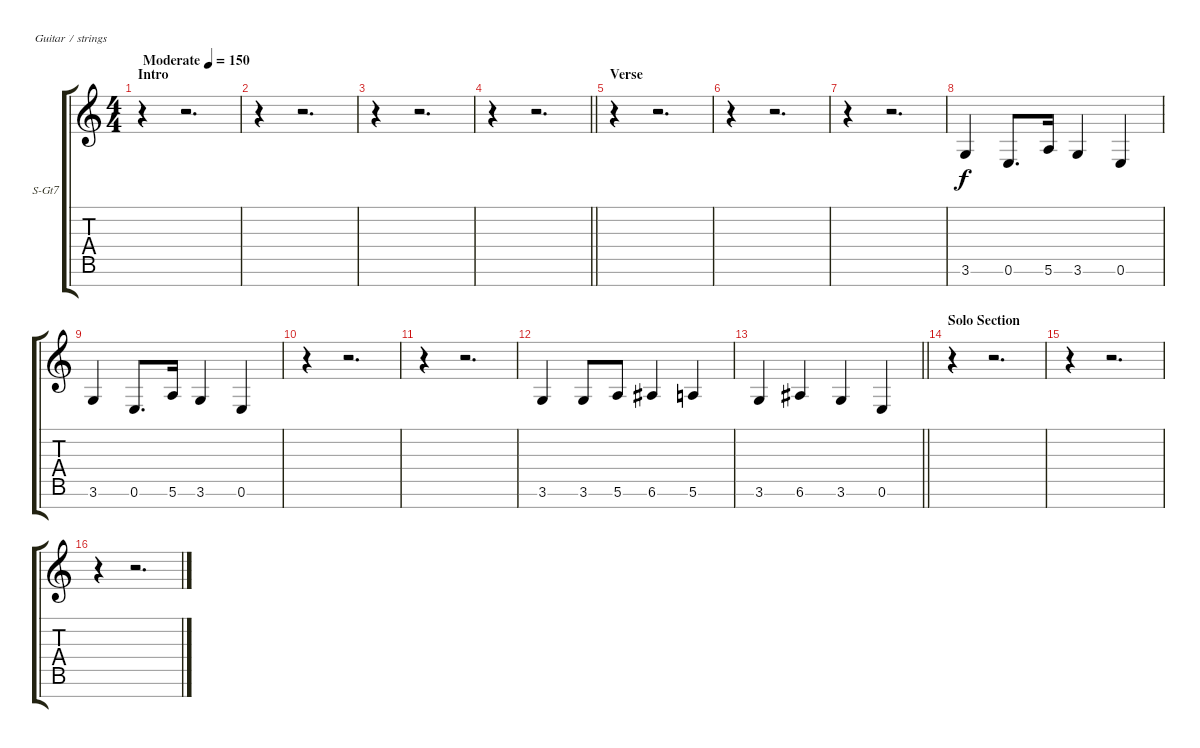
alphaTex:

\bracketExtendMode groupsimilarinstruments
\firstSystemTrackNameOrientation horizontal
\otherSystemsTrackNameOrientation horizontal
\track ("Kazoo (Kazooie)" "S-Gt7") {instrument clarinet}
\staff {score tabs}
\tuning (E4 B3 G3 D3 A2 E2 B1)
\displaytranspose 12
\ts (4 4)
\beaming (8 2 2 2 2)
\section ("" "Intro")
\tempo (150 "Moderate")
\clef g2
\ks c
r.4{dy f instrument clarinet beam Down} r.2{d beam Down} |
r.4{beam Down} r.2{d beam Down} |
r.4{beam Down} r.2{d beam Down} |
\barLineRight lightlight
r.4{beam Down} r.2{d beam Down} |
\section ("" "Verse")
r.4{beam Down} r.2{d beam Down} |
r.4{beam Down} r.2{d beam Down} |
r.4{beam Down} r.2{d beam Down} |
3.6.4{beam Up} 0.6.8{d beam Up} 5.6.16{beam Up} 3.6.4{beam Up} 0.6.4{beam Up} |
3.6.4{beam Up} 0.6.8{d beam Up} 5.6.16{beam Up} 3.6.4{beam Up} 0.6.4{beam Up} |
r.4{beam Down} r.2{d beam Down} |
r.4{beam Down} r.2{d beam Down} |
3.6.4{beam Up} 3.6.8{beam Up} 5.6.8{beam Up} 6.6{acc #}.4{beam Up} 5.6.4{beam Up} |
\barLineRight lightlight
3.6.4{beam Up} 6.6{acc #}.4{beam Up} 3.6.4{beam Up} 0.6.4{beam Up} |
\section ("" "Solo Section")
r.4{beam Down} r.2{d beam Down} |
r.4{beam Down} r.2{d beam Down} |
r.4{beam Down} r.2{d beam Down}
